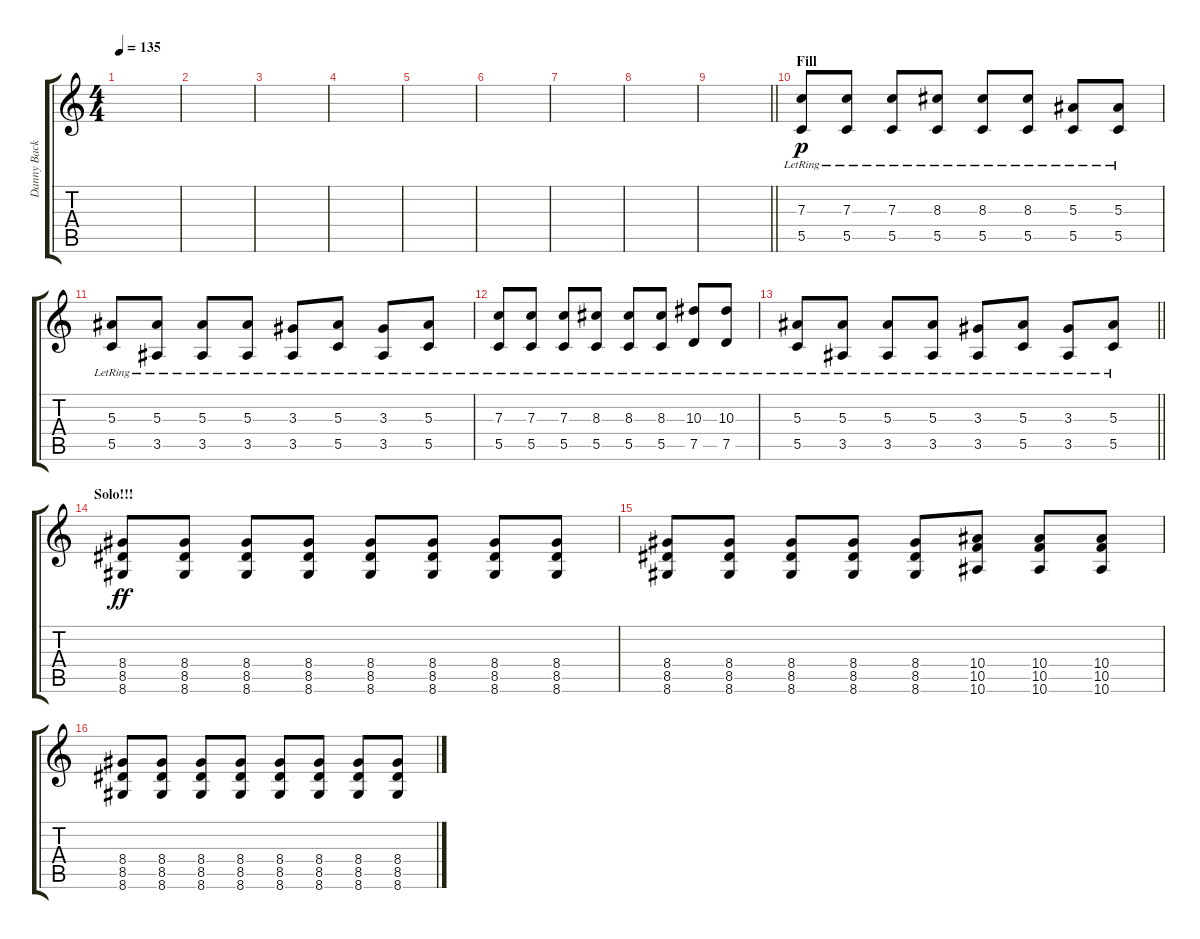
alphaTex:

\track ("Danny Backing" "Danny Back") {instrument distortionguitar}
\staff {score tabs}
\tuning (D4 A3 F3 C3 G2 C2) {hide}
\ts (4 4)
\tempo 135
\clef g2
\ks c
|
|
|
|
|
|
|
|
\barLineRight lightlight
|
\section ("" "Fill")
(7.3{lr} 5.5{lr}).8{dy p balance 3} (7.3{lr} 5.5{lr}).8 (7.3{lr} 5.5{lr}).8 (8.3{lr} 5.5{lr}).8 (8.3{lr} 5.5{lr}).8 (8.3{lr} 5.5{lr}).8 (5.3{lr} 5.5{lr}).8 (5.3{lr} 5.5{lr}).8 |
(5.3{lr} 5.5{lr}).8 (5.3{lr} 3.5{lr}).8 (5.3{lr} 3.5{lr}).8 (5.3{lr} 3.5{lr}).8 (3.3{lr} 3.5{lr}).8 (5.3{lr} 5.5{lr}).8 (3.3{lr} 3.5{lr}).8 (5.3{lr} 5.5{lr}).8 |
(7.3{lr} 5.5{lr}).8 (7.3{lr} 5.5{lr}).8 (7.3{lr} 5.5{lr}).8 (8.3{lr} 5.5{lr}).8 (8.3{lr} 5.5{lr}).8 (8.3{lr} 5.5{lr}).8 (10.3{lr} 7.5{lr}).8 (10.3{lr} 7.5{lr}).8 |
\barLineRight lightlight
(5.3{lr} 5.5{lr}).8 (5.3{lr} 3.5{lr}).8 (5.3{lr} 3.5{lr}).8 (5.3{lr} 3.5{lr}).8 (3.3{lr} 3.5{lr}).8 (5.3{lr} 5.5{lr}).8 (3.3{lr} 3.5{lr}).8 (5.3{lr} 5.5{lr}).8 |
\section ("" "Solo!!!")
(8.4 8.5 8.6).8{dy ff volume 13 balance 6 instrument distortionguitar} (8.4 8.5 8.6).8 (8.4 8.5 8.6).8 (8.4 8.5 8.6).8 (8.4 8.5 8.6).8 (8.4 8.5 8.6).8 (8.4 8.5 8.6).8 (8.4 8.5 8.6).8 |
(8.4 8.5 8.6).8 (8.4 8.5 8.6).8 (8.4 8.5 8.6).8 (8.4 8.5 8.6).8 (8.4 8.5 8.6).8 (10.4 10.5 10.6).8 (10.4 10.5 10.6).8 (10.4 10.5 10.6).8 |
(8.4 8.5 8.6).8 (8.4 8.5 8.6).8 (8.4 8.5 8.6).8 (8.4 8.5 8.6).8 (8.4 8.5 8.6).8 (8.4 8.5 8.6).8 (8.4 8.5 8.6).8 (8.4 8.5 8.6).8
